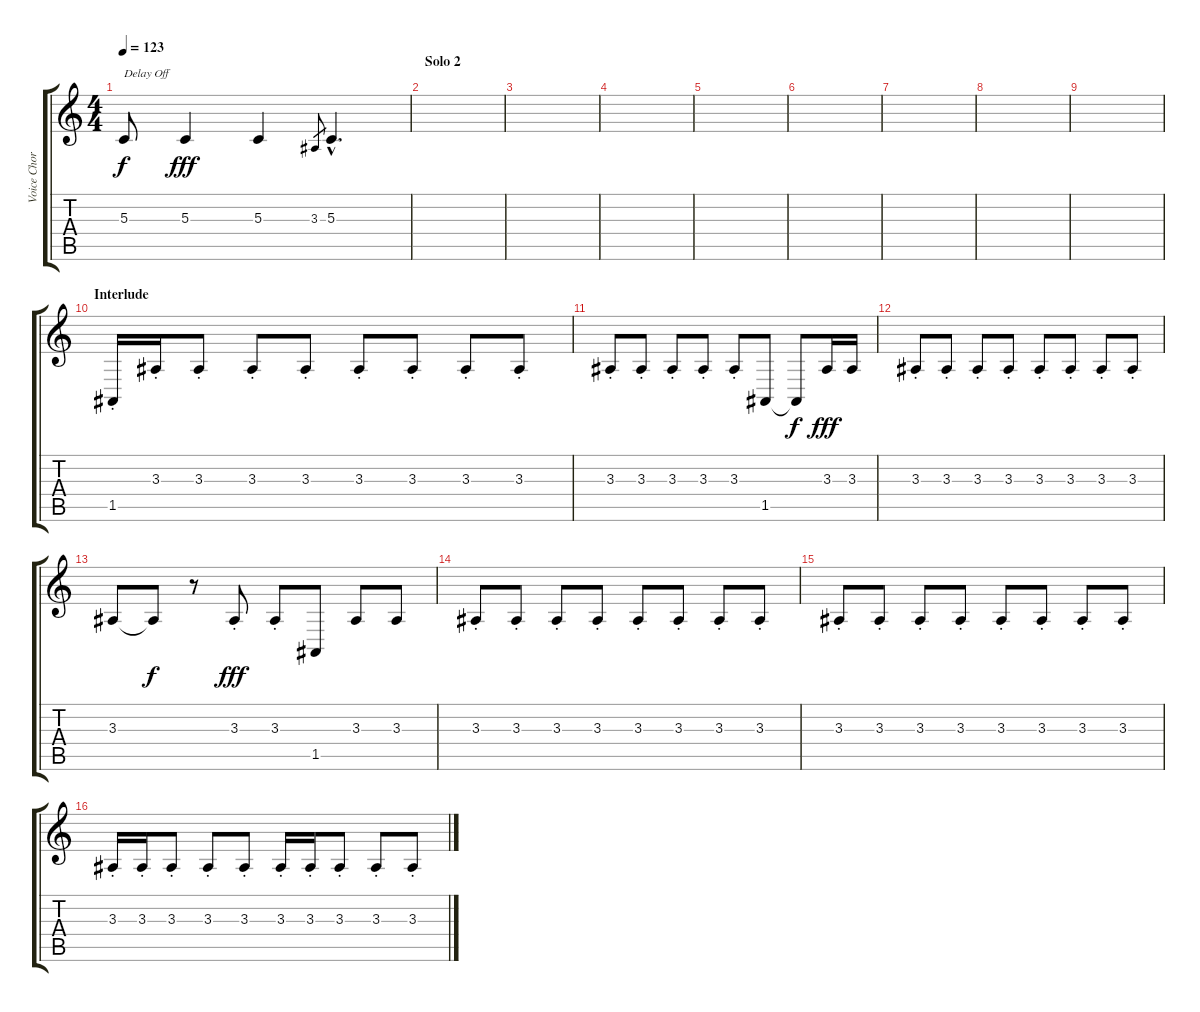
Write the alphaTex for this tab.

\track ("Voice Chorus Effect" "Voice Chor") {instrument frenchhorn}
\staff {score tabs}
\tuning (E4 B3 G3 D3 A2 E2) {hide}
\ts (4 4)
\tempo 123
\clef g2
\ks c
5.3{t}.8{txt "Delay Off" dy f} 5.3.4{dy fff} 5.3.4 3.3.8{gr} 5.3{hac}.4{d} |
\section ("" "Solo 2")
|
|
|
|
|
|
|
|
\section ("" "Interlude")
1.5{st}.16{instrument clarinet} 3.3{st}.16 3.3{st}.8 3.3{st}.8 3.3{st}.8 3.3{st}.8 3.3{st}.8 3.3{st}.8 3.3{st}.8 |
3.3{st}.8 3.3{st}.8 3.3{st}.8 3.3{st}.8 3.3{st}.8 1.5.8 1.5{t}.8{dy f} 3.3.16{dy fff} 3.3.16 |
3.3{st}.8 3.3{st}.8 3.3{st}.8 3.3{st}.8 3.3{st}.8 3.3{st}.8 3.3{st}.8 3.3{st}.8 |
3.3.8 3.3{t}.8{dy f} r.8 3.3{st}.8{dy fff} 3.3{st}.8 1.5.8 3.3.8 3.3.8 |
\section ("" "")
3.3{st}.8 3.3{st}.8 3.3{st}.8 3.3{st}.8 3.3{st}.8 3.3{st}.8 3.3{st}.8 3.3{st}.8 |
3.3{st}.8 3.3{st}.8 3.3{st}.8 3.3{st}.8 3.3{st}.8 3.3{st}.8 3.3{st}.8 3.3{st}.8 |
3.3{st}.16 3.3{st}.16 3.3{st}.8 3.3{st}.8 3.3{st}.8 3.3{st}.16 3.3{st}.16 3.3{st}.8 3.3{st}.8 3.3{st}.8
